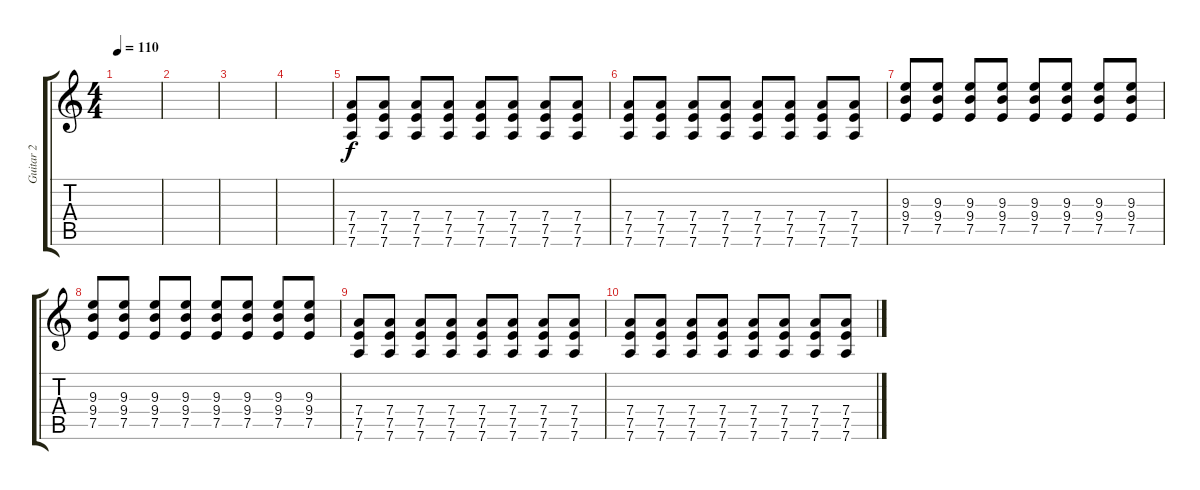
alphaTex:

\track ("Guitar 2" "Guitar 2") {instrument electricguitarjazz}
\staff {score tabs}
\tuning (E4 B3 G3 D3 A2 D2) {hide}
\ts (4 4)
\tempo 110
\clef g2
\ks c
|
|
|
|
(7.4 7.5 7.6).8{instrument electricguitarmuted} (7.4 7.5 7.6).8 (7.4 7.5 7.6).8 (7.4 7.5 7.6).8 (7.4 7.5 7.6).8 (7.4 7.5 7.6).8 (7.4 7.5 7.6).8 (7.4 7.5 7.6).8 |
(7.4 7.5 7.6).8{instrument distortionguitar} (7.4 7.5 7.6).8 (7.4 7.5 7.6).8 (7.4 7.5 7.6).8 (7.4 7.5 7.6).8 (7.4 7.5 7.6).8 (7.4 7.5 7.6).8 (7.4 7.5 7.6).8 |
(9.3 9.4 7.5).8 (9.3 9.4 7.5).8 (9.3 9.4 7.5).8 (9.3 9.4 7.5).8 (9.3 9.4 7.5).8 (9.3 9.4 7.5).8 (9.3 9.4 7.5).8 (9.3 9.4 7.5).8 |
(9.3 9.4 7.5).8 (9.3 9.4 7.5).8 (9.3 9.4 7.5).8 (9.3 9.4 7.5).8 (9.3 9.4 7.5).8 (9.3 9.4 7.5).8 (9.3 9.4 7.5).8 (9.3 9.4 7.5).8 |
(7.4 7.5 7.6).8 (7.4 7.5 7.6).8 (7.4 7.5 7.6).8 (7.4 7.5 7.6).8 (7.4 7.5 7.6).8 (7.4 7.5 7.6).8 (7.4 7.5 7.6).8 (7.4 7.5 7.6).8 |
(7.4 7.5 7.6).8 (7.4 7.5 7.6).8 (7.4 7.5 7.6).8 (7.4 7.5 7.6).8 (7.4 7.5 7.6).8 (7.4 7.5 7.6).8 (7.4 7.5 7.6).8 (7.4 7.5 7.6).8
